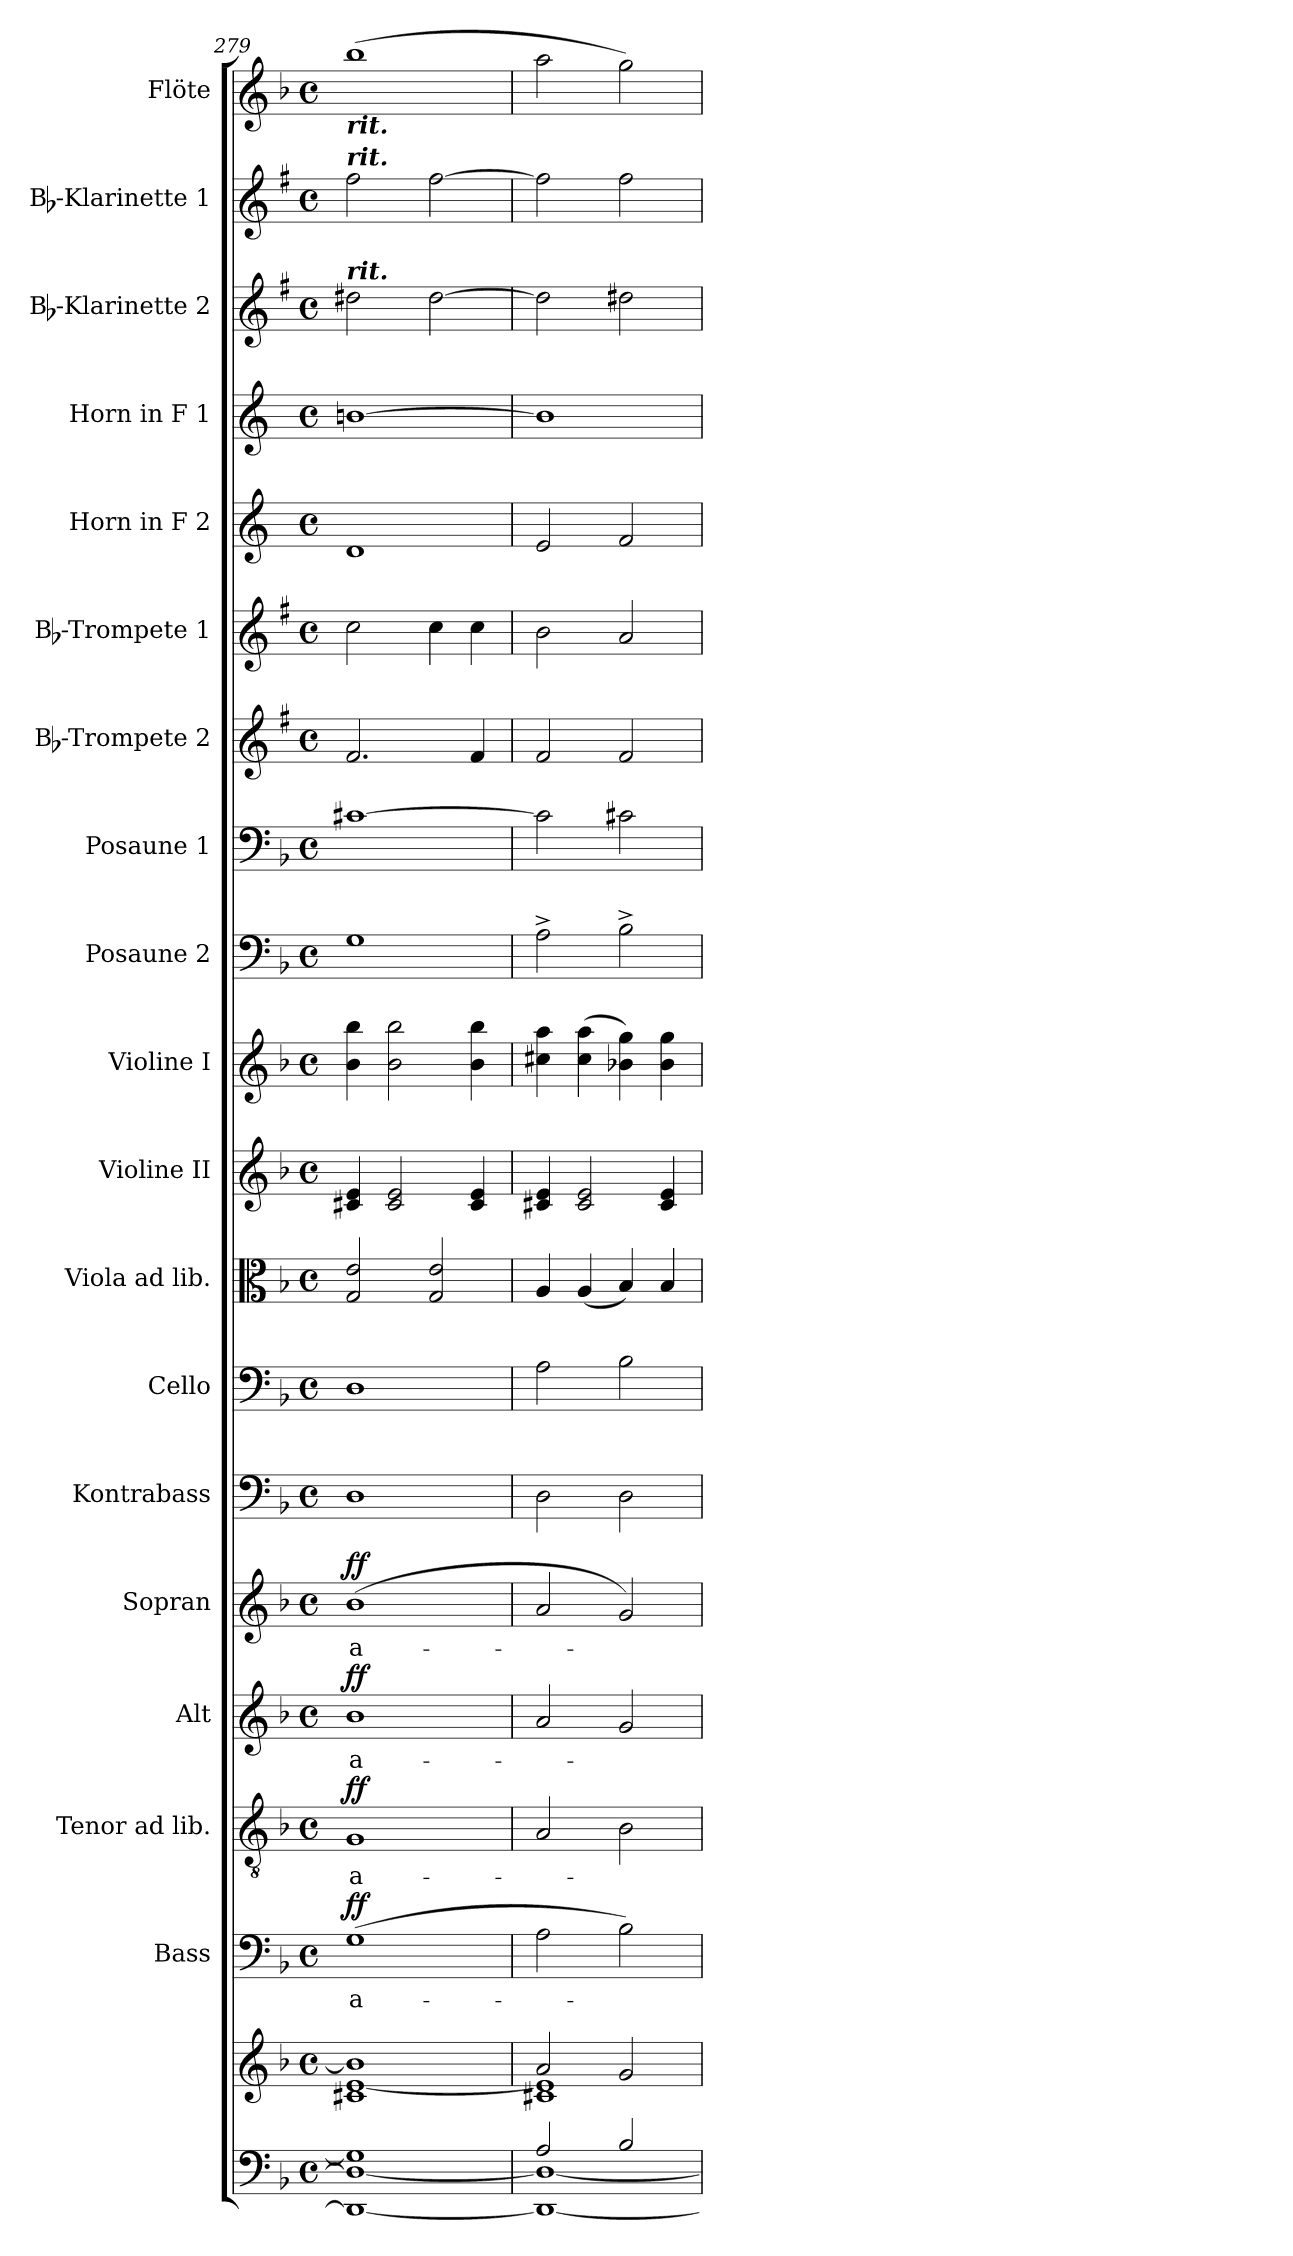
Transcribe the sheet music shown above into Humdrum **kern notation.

**kern	**kern	**kern	**text	**dynam	**kern	**text	**dynam	**kern	**text	**dynam	**kern	**text	**dynam	**kern	**kern	**kern	**kern	**kern	**kern	**kern	**kern	**kern	**kern	**kern	**kern	**kern	**kern
*part19	*part19	*part18	*part18	*part18	*part17	*part17	*part17	*part16	*part16	*part16	*part15	*part15	*part15	*part14	*part13	*part12	*part11	*part10	*part9	*part8	*part7	*part6	*part5	*part4	*part3	*part2	*part1
*staff20	*staff19	*staff18	*staff18	*staff18	*staff17	*staff17	*staff17	*staff16	*staff16	*staff16	*staff15	*staff15	*staff15	*staff14	*staff13	*staff12	*staff11	*staff10	*staff9	*staff8	*staff7	*staff6	*staff5	*staff4	*staff3	*staff2	*staff1
*	*	*I"Bass	*	*	*I"Tenor ad lib.	*	*	*I"Alt	*	*	*I"Sopran	*	*	*I"Kontrabass	*I"Cello	*I"Viola ad lib.	*I"Violine II	*I"Violine I	*I"Posaune 2	*I"Posaune 1	*I"Bb-Trompete 2	*I"Bb-Trompete 1	*I"Horn in F 2	*I"Horn in F 1	*I"Bb-Klarinette 2	*I"Bb-Klarinette 1	*I"Flöte
*	*	*I'B.	*	*	*I'T.	*	*	*I'A.	*	*	*I'S.	*	*	*I'Kb.	*	*I'Vla.	*I'Vl. II	*I'Vl. I	*I'Pos. 2	*I'Pos. 1	*I'Bb Trp. 2	*I'Bb Trp. 1	*	*	*I'Bb Kl. 2	*I'Bb Kl. 1	*I'Fl.
*clefF4	*clefG2	*clefF4	*	*	*clefGv2	*	*	*clefG2	*	*	*clefG2	*	*	*clefF4	*clefF4	*clefC3	*clefG2	*clefG2	*clefF4	*clefF4	*clefG2	*clefG2	*clefG2	*clefG2	*clefG2	*clefG2	*clefG2
*	*	*	*	*	*	*	*	*	*	*	*	*	*	*ITrd7c12	*	*	*	*	*	*	*ITrd1c2	*ITrd1c2	*ITrd4c7	*ITrd4c7	*ITrd1c2	*ITrd1c2	*
*k[b-]	*k[b-]	*k[b-]	*	*	*k[b-]	*	*	*k[b-]	*	*	*k[b-]	*	*	*k[b-]	*k[b-]	*k[b-]	*k[b-]	*k[b-]	*k[b-]	*k[b-]	*k[b-]	*k[b-]	*k[b-]	*k[b-]	*k[b-]	*k[b-]	*k[b-]
*F:	*F:	*F:	*	*	*F:	*	*	*F:	*	*	*F:	*	*	*F:	*F:	*F:	*F:	*F:	*F:	*F:	*F:	*F:	*F:	*F:	*F:	*F:	*F:
*M4/4	*M4/4	*M4/4	*	*	*M4/4	*	*	*M4/4	*	*	*M4/4	*	*	*M4/4	*M4/4	*M4/4	*M4/4	*M4/4	*M4/4	*M4/4	*M4/4	*M4/4	*M4/4	*M4/4	*M4/4	*M4/4	*M4/4
*met(c)	*met(c)	*met(c)	*	*	*met(c)	*	*	*met(c)	*	*	*met(c)	*	*	*met(c)	*met(c)	*met(c)	*met(c)	*met(c)	*met(c)	*met(c)	*met(c)	*met(c)	*met(c)	*met(c)	*met(c)	*met(c)	*met(c)
=279	=279	=279	=279	=279	=279	=279	=279	=279	=279	=279	=279	=279	=279	=279	=279	=279	=279	=279	=279	=279	=279	=279	=279	=279	=279	=279	=279
*^	*^	*	*	*	*	*	*	*	*	*	*	*	*	*	*	*	*	*	*	*	*	*	*	*	*	*	*
!	!	!	!	!	!	!	!	!	!	!	!	!	!	!	!	!	!	!	!	!	!	!	!	!	!	!	!	!	!LO:TX:b:Bi:t=rit.
!	!	!	!	!	!	!	!	!	!	!	!	!	!	!	!	!	!	!	!	!	!	!	!	!	!	!	!	!LO:TX:a:Bi:t=rit.	!
!	!	!	!	!	!	!	!	!	!	!	!	!	!	!	!	!	!	!	!	!	!	!	!	!	!	!	!LO:TX:a:Bi:t=rit.	!	!
!	!	!	!	!	!LO:LY:b	!LO:DY:a	!	!LO:LY:b	!LO:DY:a	!	!LO:LY:b	!LO:DY:a	!	!LO:LY:b	!LO:DY:a	!	!	!	!	!	!	!	!	!	!	!	!	!	!
1G]	1DD_ 1D_	1b-]	1c#X [<1e	(>1G	a-	ff	1G	a-	ff	1b-	a-	ff	(>1b-	a-	ff	1DD	1D	2G/ 2e/	4c#X/ 4e/	4b-\ 4bb-\	1G	[1c#X	2.e/	2b-\	1G	[1en	2cc#X\	2ee\	(>1bb-
.	.	.	.	.	.	.	.	.	.	.	.	.	.	.	.	.	.	.	2c#/ 2e/	2b-\ 2bb-\	.	.	.	.	.	.	.	.	.
.	.	.	.	.	.	.	.	.	.	.	.	.	.	.	.	.	.	2G/ 2e/	.	.	.	.	.	4b-\	.	.	[2cc#\	[2ee\	.
.	.	.	.	.	.	.	.	.	.	.	.	.	.	.	.	.	.	.	4c#/ 4e/	4b-\ 4bb-\	.	.	4e/	4b-\	.	.	.	.	.
=280	=280	=280	=280	=280	=280	=280	=280	=280	=280	=280	=280	=280	=280	=280	=280	=280	=280	=280	=280	=280	=280	=280	=280	=280	=280	=280	=280	=280	=280
2A/	1DD_ 1D_	2a/	1c#X 1e]	2A\	.	.	2A/	.	.	2a/	.	.	2a/	.	.	2DD\	2A\	4A/	4c#X/ 4e/	4cc#X\ 4aa\	2A^>\	2c#\]	2e/	2a\	2A/	1e]	2cc#\]	2ee\]	2aa\
.	.	.	.	.	.	.	.	.	.	.	.	.	.	.	.	.	.	(<4A/	2c#/ 2e/	(>4cc#\ 4aa\	.	.	.	.	.	.	.	.	.
2B-/	.	2g/	.	2B-\)	.	.	2B-\	.	.	2g/	.	.	2g/)	.	.	2DD\	2B-\	4B-/)	.	4b-X\ 4gg\)	2B-^>\	2c#X\	2e/	2g/	2B-/	.	2cc#X\	2ee\	2gg\)
.	.	.	.	.	.	.	.	.	.	.	.	.	.	.	.	.	.	4B-/	4c#/ 4e/	4b-\ 4gg\	.	.	.	.	.	.	.	.	.
*v	*v	*	*	*	*	*	*	*	*	*	*	*	*	*	*	*	*	*	*	*	*	*	*	*	*	*	*	*	*
*	*v	*v	*	*	*	*	*	*	*	*	*	*	*	*	*	*	*	*	*	*	*	*	*	*	*	*	*	*
=	=	=	=	=	=	=	=	=	=	=	=	=	=	=	=	=	=	=	=	=	=	=	=	=	=	=	=
*-	*-	*-	*-	*-	*-	*-	*-	*-	*-	*-	*-	*-	*-	*-	*-	*-	*-	*-	*-	*-	*-	*-	*-	*-	*-	*-	*-
